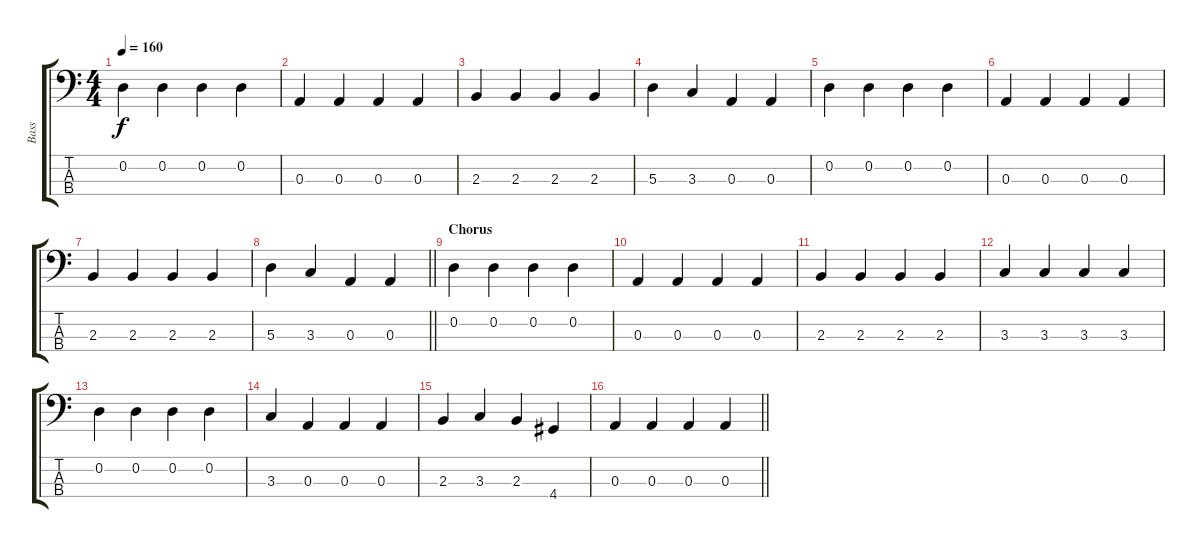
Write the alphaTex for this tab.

\track ("Bass" "Bass") {instrument acousticbass}
\staff {score tabs}
\tuning (G2 D2 A1 E1) {hide}
\ts (4 4)
\tempo 160
\clef f4
\ks c
0.2.4{dy f} 0.2.4 0.2.4 0.2.4 |
0.3.4 0.3.4 0.3.4 0.3.4 |
2.3.4 2.3.4 2.3.4 2.3.4 |
5.3.4 3.3.4 0.3.4 0.3.4 |
0.2.4 0.2.4 0.2.4 0.2.4 |
0.3.4 0.3.4 0.3.4 0.3.4 |
2.3.4 2.3.4 2.3.4 2.3.4 |
\barLineRight lightlight
5.3.4 3.3.4 0.3.4 0.3.4 |
\section ("" "Chorus")
0.2.4 0.2.4 0.2.4 0.2.4 |
0.3.4 0.3.4 0.3.4 0.3.4 |
2.3.4 2.3.4 2.3.4 2.3.4 |
3.3.4 3.3.4 3.3.4 3.3.4 |
0.2.4 0.2.4 0.2.4 0.2.4 |
3.3.4 0.3.4 0.3.4 0.3.4 |
2.3.4 3.3.4 2.3.4 4.4.4 |
\barLineRight lightlight
0.3.4 0.3.4 0.3.4 0.3.4
